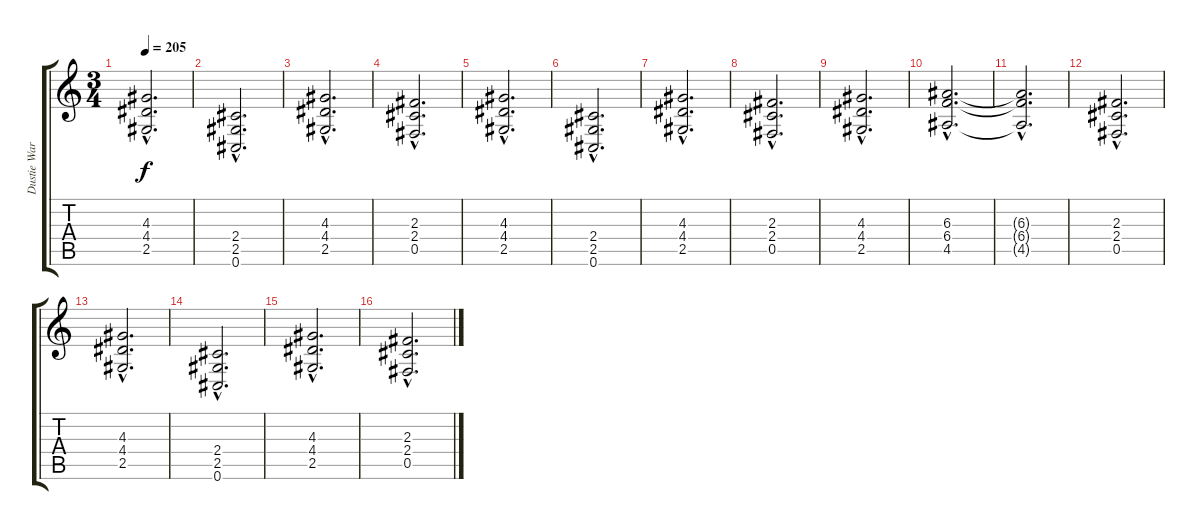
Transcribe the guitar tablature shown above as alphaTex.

\track ("Dustie Waring Rhythm Gtr." "Dustie War") {instrument distortionguitar}
\staff {score tabs}
\tuning (Db4 Ab3 E3 B2 Gb2 Db2) {hide}
\ts (3 4)
\tempo 205
\clef g2
\ks c
(4.3{hac} 4.4{hac} 2.5{hac}).2{d dy f} |
(2.4{hac} 2.5{hac} 0.6{hac}).2{d} |
(4.3{hac} 4.4{hac} 2.5{hac}).2{d} |
(2.3{hac} 2.4{hac} 0.5{hac}).2{d} |
(4.3{hac} 4.4{hac} 2.5{hac}).2{d} |
(2.4{hac} 2.5{hac} 0.6{hac}).2{d} |
(4.3{hac} 4.4{hac} 2.5{hac}).2{d} |
(2.3{hac} 2.4{hac} 0.5{hac}).2{d} |
(4.3{hac} 4.4{hac} 2.5{hac}).2{d} |
(6.3{hac} 6.4{hac} 4.5{hac}).2{d} |
(6.3{hac t} 6.4{hac t} 4.5{hac t}).2{d} |
(2.3{hac} 2.4{hac} 0.5{hac}).2{d} |
(4.3{hac} 4.4{hac} 2.5{hac}).2{d} |
(2.4{hac} 2.5{hac} 0.6{hac}).2{d} |
(4.3{hac} 4.4{hac} 2.5{hac}).2{d} |
(2.3{hac} 2.4{hac} 0.5{hac}).2{d}
